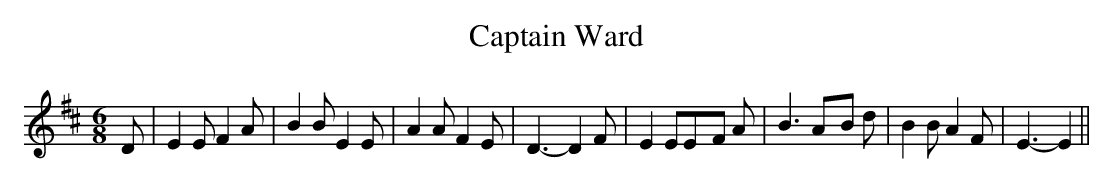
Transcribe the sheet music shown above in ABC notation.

X:1
T:Captain Ward
M:6/8
L:1/8
K:D
 D| E2 E F2 A| B2 B E2 E| A2 A F2 E| D3- D2 F| E2 EE-F A| B3A-B d|\
 B2 B A2 F| E3- E2||
